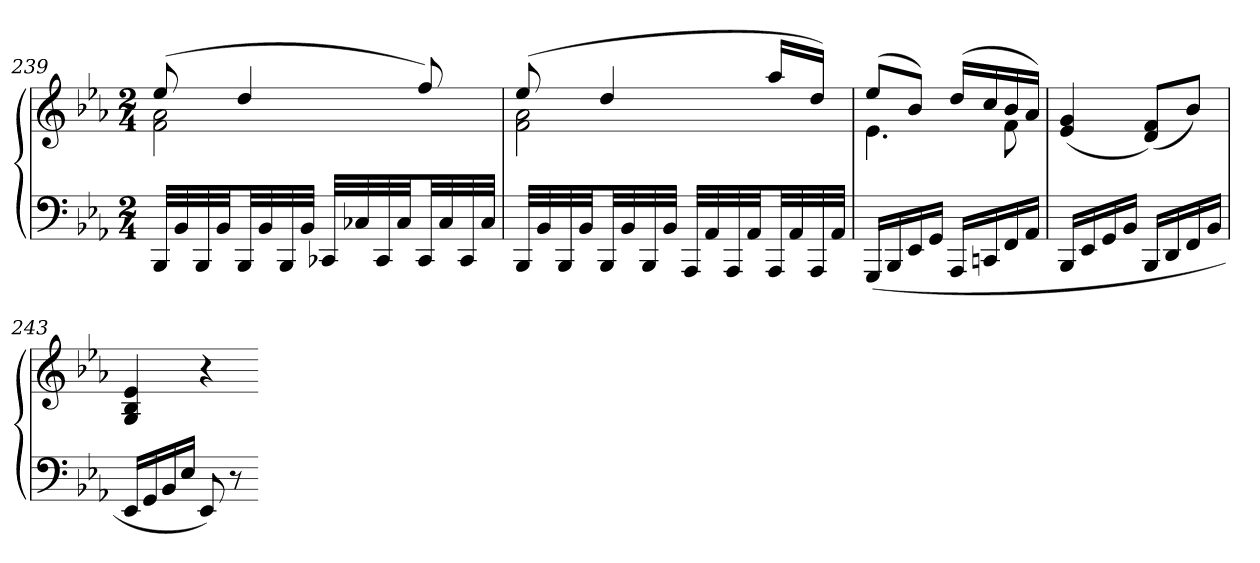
**kern	**kern
*part1	*part1
*staff2	*staff1
*clefF4	*clefG2
*k[b-e-a-]	*k[b-e-a-]
*E-:	*E-:
*M2/4	*M2/4
=239	=239
*	*^
32BBB-LLL	(8ee-	2f 2a-
32BB-	.	.
32BBB-	.	.
32BB-JJ	.	.
32BBB-LL	4dd	.
32BB-	.	.
32BBB-	.	.
32BB-JJJ	.	.
32CC-XLLL	.	.
32C-X	.	.
32CC-	.	.
32C-JJ	.	.
32CC-LL	8ff)	.
32C-	.	.
32CC-	.	.
32C-JJJ	.	.
=240	=240	=240
32BBB-LLL	(8ee-	2f 2a-
32BB-	.	.
32BBB-	.	.
32BB-JJ	.	.
32BBB-LL	4dd	.
32BB-	.	.
32BBB-	.	.
32BB-JJJ	.	.
32AAA-LLL	.	.
32AA-	.	.
32AAA-	.	.
32AA-JJ	.	.
32AAA-LL	16aa-LL	.
32AA-	.	.
32AAA-	16ddJJ)	.
32AA-JJJ	.	.
=241	=241	=241
(16GGGLL	(8ee-L	4.e-
16BBB-	.	.
16EE-	8b-J)	.
16GGJJ	.	.
16AAA-LL	(16ddLL	.
16CCn	16cc	.
16FF	16b-	8f
16AA-JJ	16a-JJ)	.
*	*v	*v
=242	=242
16BBB-LL	(4e- 4g
16EE-	.
16GG	.
16BB-JJ	.
16BBB-LL	(8d 8fL)
16DD	.
16FF	8b-J)
16BB-JJ	.
=243	=243
16EE-LL	4G 4B- 4e-
16GG	.
16BB-	.
16E-JJ	.
8EE-)	4r
8r	.
=-	=-
*-	*-
